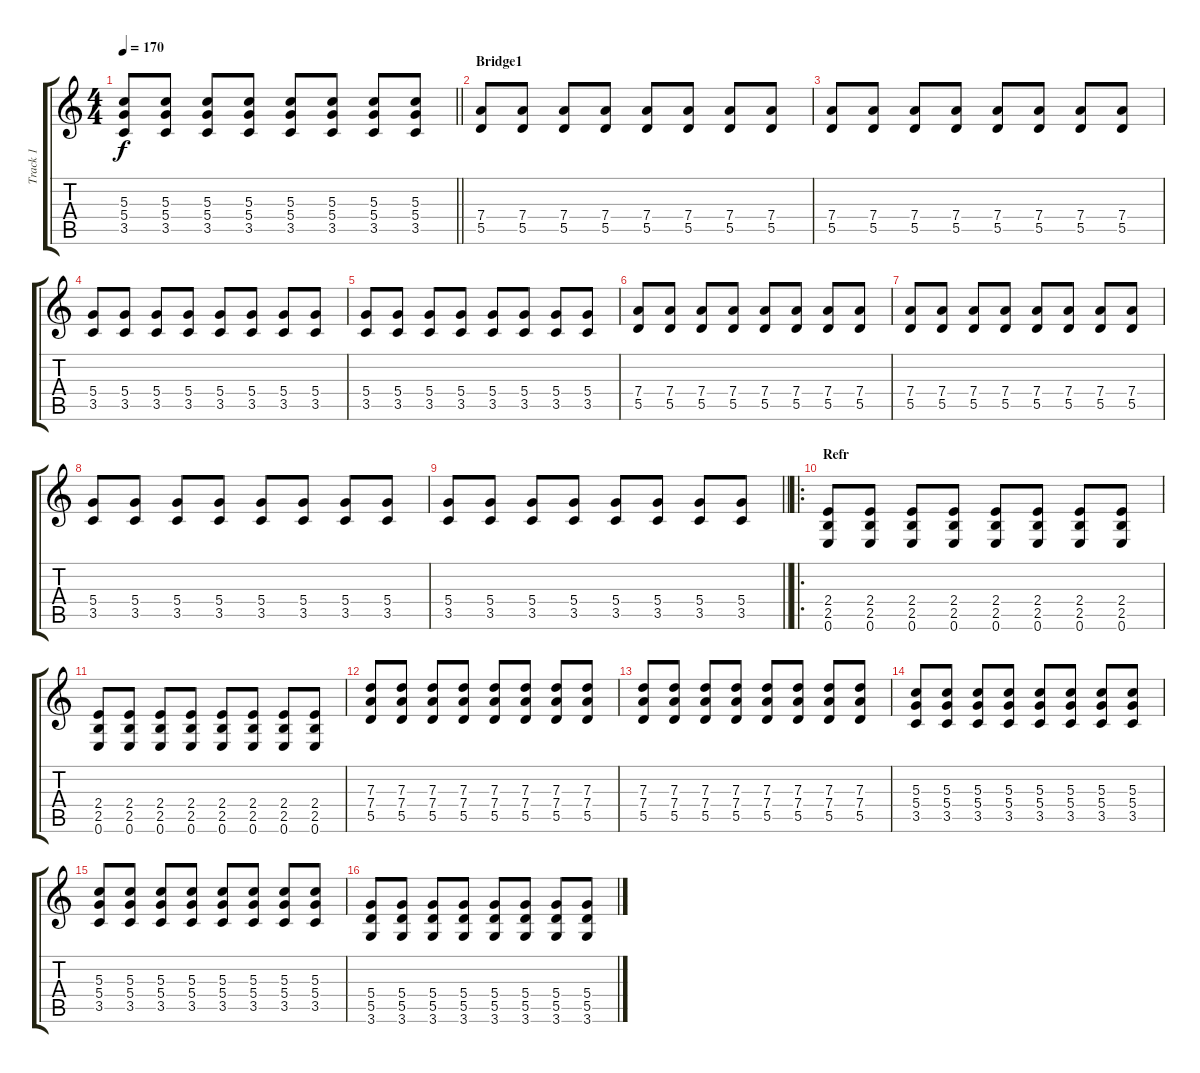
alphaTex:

\track ("Track 1" "Track 1") {instrument distortionguitar}
\staff {score tabs}
\tuning (E4 B3 G3 D3 A2 E2) {hide}
\ts (4 4)
\tempo 170
\clef g2
\barLineRight lightlight
\ks c
(5.3 5.4 3.5).8{dy f} (5.3 5.4 3.5).8 (5.3 5.4 3.5).8 (5.3 5.4 3.5).8 (5.3 5.4 3.5).8 (5.3 5.4 3.5).8 (5.3 5.4 3.5).8 (5.3 5.4 3.5).8 |
\section ("" "Bridge1")
(7.4 5.5).8 (7.4 5.5).8 (7.4 5.5).8 (7.4 5.5).8 (7.4 5.5).8 (7.4 5.5).8 (7.4 5.5).8 (7.4 5.5).8 |
(7.4 5.5).8 (7.4 5.5).8 (7.4 5.5).8 (7.4 5.5).8 (7.4 5.5).8 (7.4 5.5).8 (7.4 5.5).8 (7.4 5.5).8 |
(5.4 3.5).8 (5.4 3.5).8 (5.4 3.5).8 (5.4 3.5).8 (5.4 3.5).8 (5.4 3.5).8 (5.4 3.5).8 (5.4 3.5).8 |
(5.4 3.5).8 (5.4 3.5).8 (5.4 3.5).8 (5.4 3.5).8 (5.4 3.5).8 (5.4 3.5).8 (5.4 3.5).8 (5.4 3.5).8 |
(7.4 5.5).8 (7.4 5.5).8 (7.4 5.5).8 (7.4 5.5).8 (7.4 5.5).8 (7.4 5.5).8 (7.4 5.5).8 (7.4 5.5).8 |
(7.4 5.5).8 (7.4 5.5).8 (7.4 5.5).8 (7.4 5.5).8 (7.4 5.5).8 (7.4 5.5).8 (7.4 5.5).8 (7.4 5.5).8 |
(5.4 3.5).8 (5.4 3.5).8 (5.4 3.5).8 (5.4 3.5).8 (5.4 3.5).8 (5.4 3.5).8 (5.4 3.5).8 (5.4 3.5).8 |
\barLineRight lightlight
(5.4 3.5).8 (5.4 3.5).8 (5.4 3.5).8 (5.4 3.5).8 (5.4 3.5).8 (5.4 3.5).8 (5.4 3.5).8 (5.4 3.5).8 |
\ro
\section ("" "Refr")
(2.4 2.5 0.6).8 (2.4 2.5 0.6).8 (2.4 2.5 0.6).8 (2.4 2.5 0.6).8 (2.4 2.5 0.6).8 (2.4 2.5 0.6).8 (2.4 2.5 0.6).8 (2.4 2.5 0.6).8 |
(2.4 2.5 0.6).8 (2.4 2.5 0.6).8 (2.4 2.5 0.6).8 (2.4 2.5 0.6).8 (2.4 2.5 0.6).8 (2.4 2.5 0.6).8 (2.4 2.5 0.6).8 (2.4 2.5 0.6).8 |
(7.3 7.4 5.5).8 (7.3 7.4 5.5).8 (7.3 7.4 5.5).8 (7.3 7.4 5.5).8 (7.3 7.4 5.5).8 (7.3 7.4 5.5).8 (7.3 7.4 5.5).8 (7.3 7.4 5.5).8 |
(7.3 7.4 5.5).8 (7.3 7.4 5.5).8 (7.3 7.4 5.5).8 (7.3 7.4 5.5).8 (7.3 7.4 5.5).8 (7.3 7.4 5.5).8 (7.3 7.4 5.5).8 (7.3 7.4 5.5).8 |
(5.3 5.4 3.5).8 (5.3 5.4 3.5).8 (5.3 5.4 3.5).8 (5.3 5.4 3.5).8 (5.3 5.4 3.5).8 (5.3 5.4 3.5).8 (5.3 5.4 3.5).8 (5.3 5.4 3.5).8 |
(5.3 5.4 3.5).8 (5.3 5.4 3.5).8 (5.3 5.4 3.5).8 (5.3 5.4 3.5).8 (5.3 5.4 3.5).8 (5.3 5.4 3.5).8 (5.3 5.4 3.5).8 (5.3 5.4 3.5).8 |
(5.4 5.5 3.6).8 (5.4 5.5 3.6).8 (5.4 5.5 3.6).8 (5.4 5.5 3.6).8 (5.4 5.5 3.6).8 (5.4 5.5 3.6).8 (5.4 5.5 3.6).8 (5.4 5.5 3.6).8
